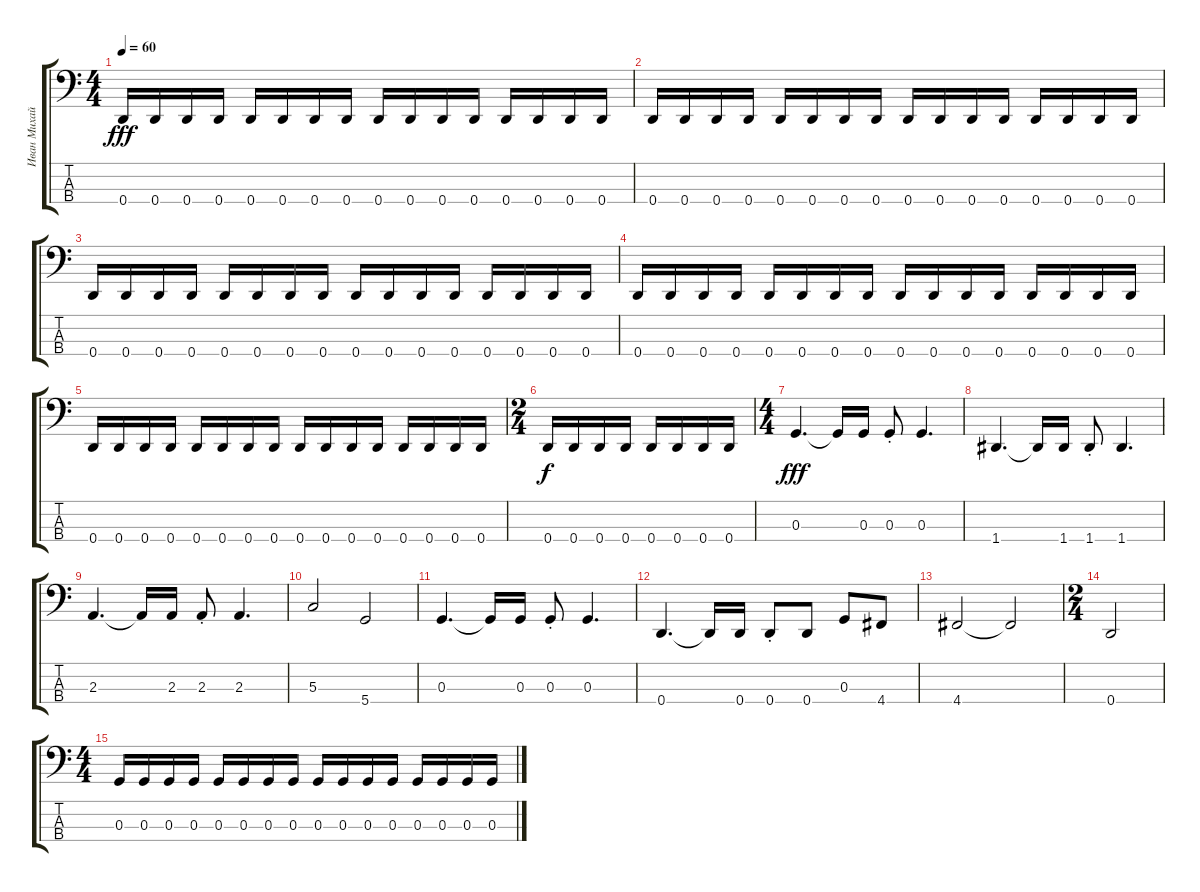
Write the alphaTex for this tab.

\track ("Иван Михайлов" "Иван Михай") {instrument electricbassfinger}
\staff {score tabs}
\tuning (F2 C2 G1 D1) {hide}
\ts (4 4)
\tempo 60
\clef f4
\ks c
0.4.16{dy fff} 0.4.16 0.4.16 0.4.16 0.4.16 0.4.16 0.4.16 0.4.16 0.4.16 0.4.16 0.4.16 0.4.16 0.4.16 0.4.16 0.4.16 0.4.16 |
0.4.16 0.4.16 0.4.16 0.4.16 0.4.16 0.4.16 0.4.16 0.4.16 0.4.16 0.4.16 0.4.16 0.4.16 0.4.16 0.4.16 0.4.16 0.4.16 |
0.4.16 0.4.16 0.4.16 0.4.16 0.4.16 0.4.16 0.4.16 0.4.16 0.4.16 0.4.16 0.4.16 0.4.16 0.4.16 0.4.16 0.4.16 0.4.16 |
0.4.16 0.4.16 0.4.16 0.4.16 0.4.16 0.4.16 0.4.16 0.4.16 0.4.16 0.4.16 0.4.16 0.4.16 0.4.16 0.4.16 0.4.16 0.4.16 |
0.4.16 0.4.16 0.4.16 0.4.16 0.4.16 0.4.16 0.4.16 0.4.16 0.4.16 0.4.16 0.4.16 0.4.16 0.4.16 0.4.16 0.4.16 0.4.16 |
\ts (2 4)
0.4.16{dy f} 0.4.16 0.4.16 0.4.16 0.4.16 0.4.16 0.4.16 0.4.16 |
\ts (4 4)
0.3.4{d dy fff} 0.3{t}.16 0.3.16 0.3{st}.8 0.3.4{d} |
1.4.4{d} 1.4{t}.16 1.4.16 1.4{st}.8 1.4.4{d} |
2.3.4{d} 2.3{t}.16 2.3.16 2.3{st}.8 2.3.4{d} |
5.3.2 5.4.2 |
0.3.4{d} 0.3{t}.16 0.3.16 0.3{st}.8 0.3.4{d} |
0.4.4{d} 0.4{t}.16 0.4.16 0.4{st}.8 0.4.8 0.3.8 4.4.8 |
4.4.2 4.4{t}.2 |
\ts (2 4)
0.4.2 |
\ts (4 4)
0.3.16 0.3.16 0.3.16 0.3.16 0.3.16 0.3.16 0.3.16 0.3.16 0.3.16 0.3.16 0.3.16 0.3.16 0.3.16 0.3.16 0.3.16 0.3.16
